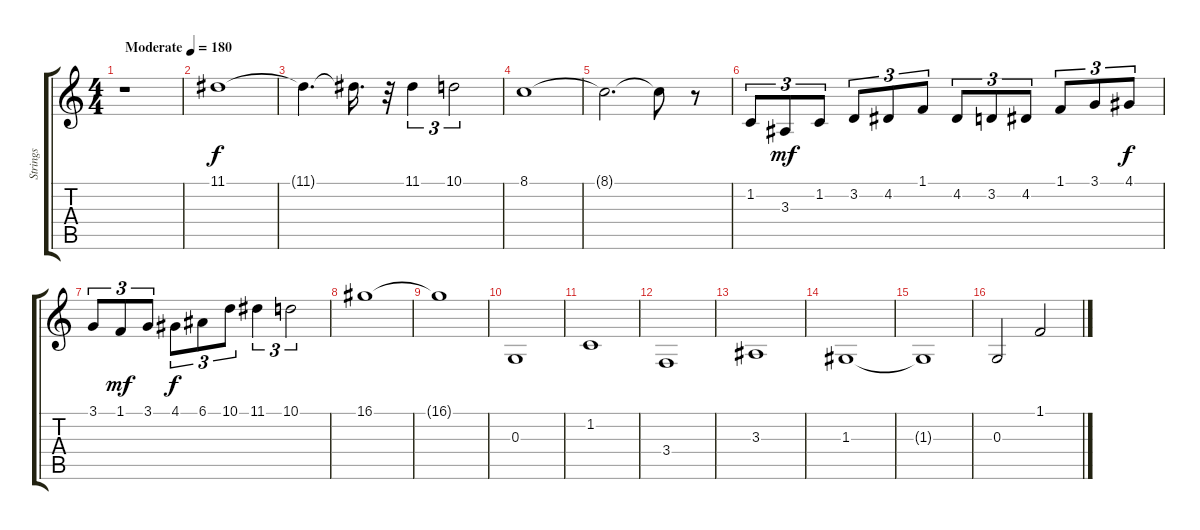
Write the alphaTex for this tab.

\track ("Strings" "Strings") {instrument synthstrings1}
\staff {score tabs}
\tuning (E4 B3 G3 D3 A2 E2) {hide}
\ts (4 4)
\tempo (180 "Moderate")
\clef g2
\ks c
r.1{dy f instrument synthstrings1} |
11.1.1 |
11.1{t}.4{d} 11.1{t}.16{d} r.32 11.1.4{tu (3 2)} 10.1.2{tu (3 2)} |
8.1.1 |
8.1{t}.2{d} 8.1{t}.8 r.8 |
1.2.8{tu (3 2)} 3.3.8{tu (3 2) dy mf} 1.2.8{tu (3 2)} 3.2.8{tu (3 2)} 4.2.8{tu (3 2)} 1.1.8{tu (3 2)} 4.2.8{tu (3 2)} 3.2.8{tu (3 2)} 4.2.8{tu (3 2)} 1.1.8{tu (3 2)} 3.1.8{tu (3 2)} 4.1.8{tu (3 2) dy f} |
3.1.8{tu (3 2)} 1.1.8{tu (3 2) dy mf} 3.1.8{tu (3 2)} 4.1.8{tu (3 2) dy f} 6.1.8{tu (3 2)} 10.1.8{tu (3 2)} 11.1.4{tu (3 2)} 10.1.2{tu (3 2)} |
16.1.1 |
16.1{t}.1 |
0.3.1 |
1.2.1 |
3.4.1 |
3.3.1 |
1.3.1 |
1.3{t}.1 |
0.3.2 1.1.2
